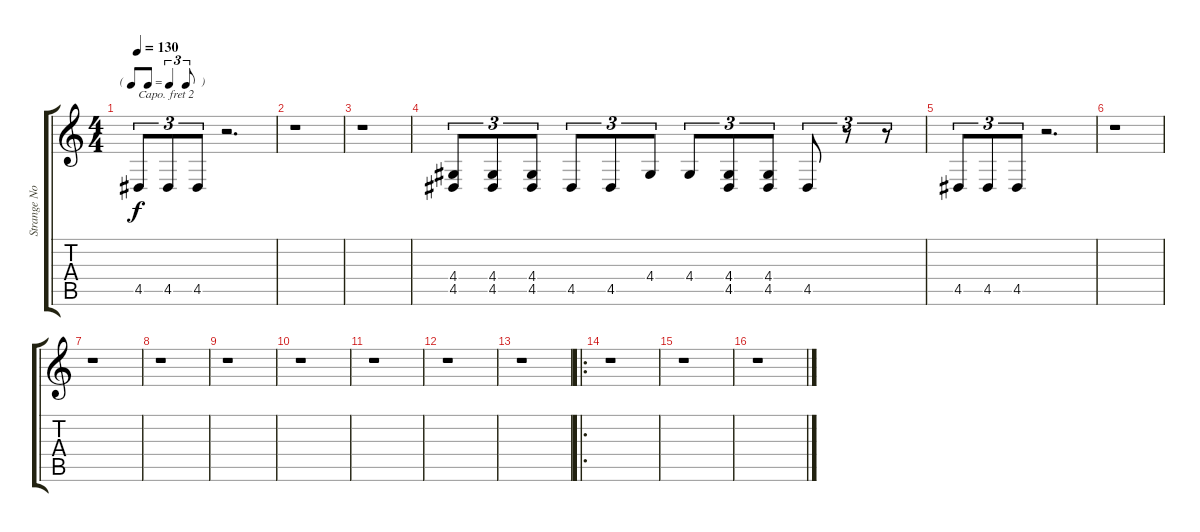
\track ("Strange Noise (Andrew Fletcher)" "Strange No") {instrument pad1newage}
\staff {score tabs}
\capo 2
\tuning (E4 B3 G3 D3 A2 E2) {hide}
\ts (4 4)
\tf triplet8th
\tempo 130
\clef g2
\ks c
4.5.8{tu (3 2) dy f} 4.5.8{tu (3 2)} 4.5.8{tu (3 2)} r.2{d} |
r.1 |
r.1 |
(4.4 4.5).8{tu (3 2)} (4.4 4.5).8{tu (3 2)} (4.4 4.5).8{tu (3 2)} 4.5.8{tu (3 2)} 4.5.8{tu (3 2)} 4.4.8{tu (3 2)} 4.4.8{tu (3 2)} (4.4 4.5).8{tu (3 2)} (4.4 4.5).8{tu (3 2)} 4.5.8{tu (3 2)} r.8{tu (3 2)} r.8{tu (3 2)} |
4.5.8{tu (3 2)} 4.5.8{tu (3 2)} 4.5.8{tu (3 2)} r.2{d} |
r.1 |
r.1 |
r.1 |
r.1 |
r.1 |
r.1 |
r.1 |
r.1 |
\ro
r.1 |
r.1 |
r.1
